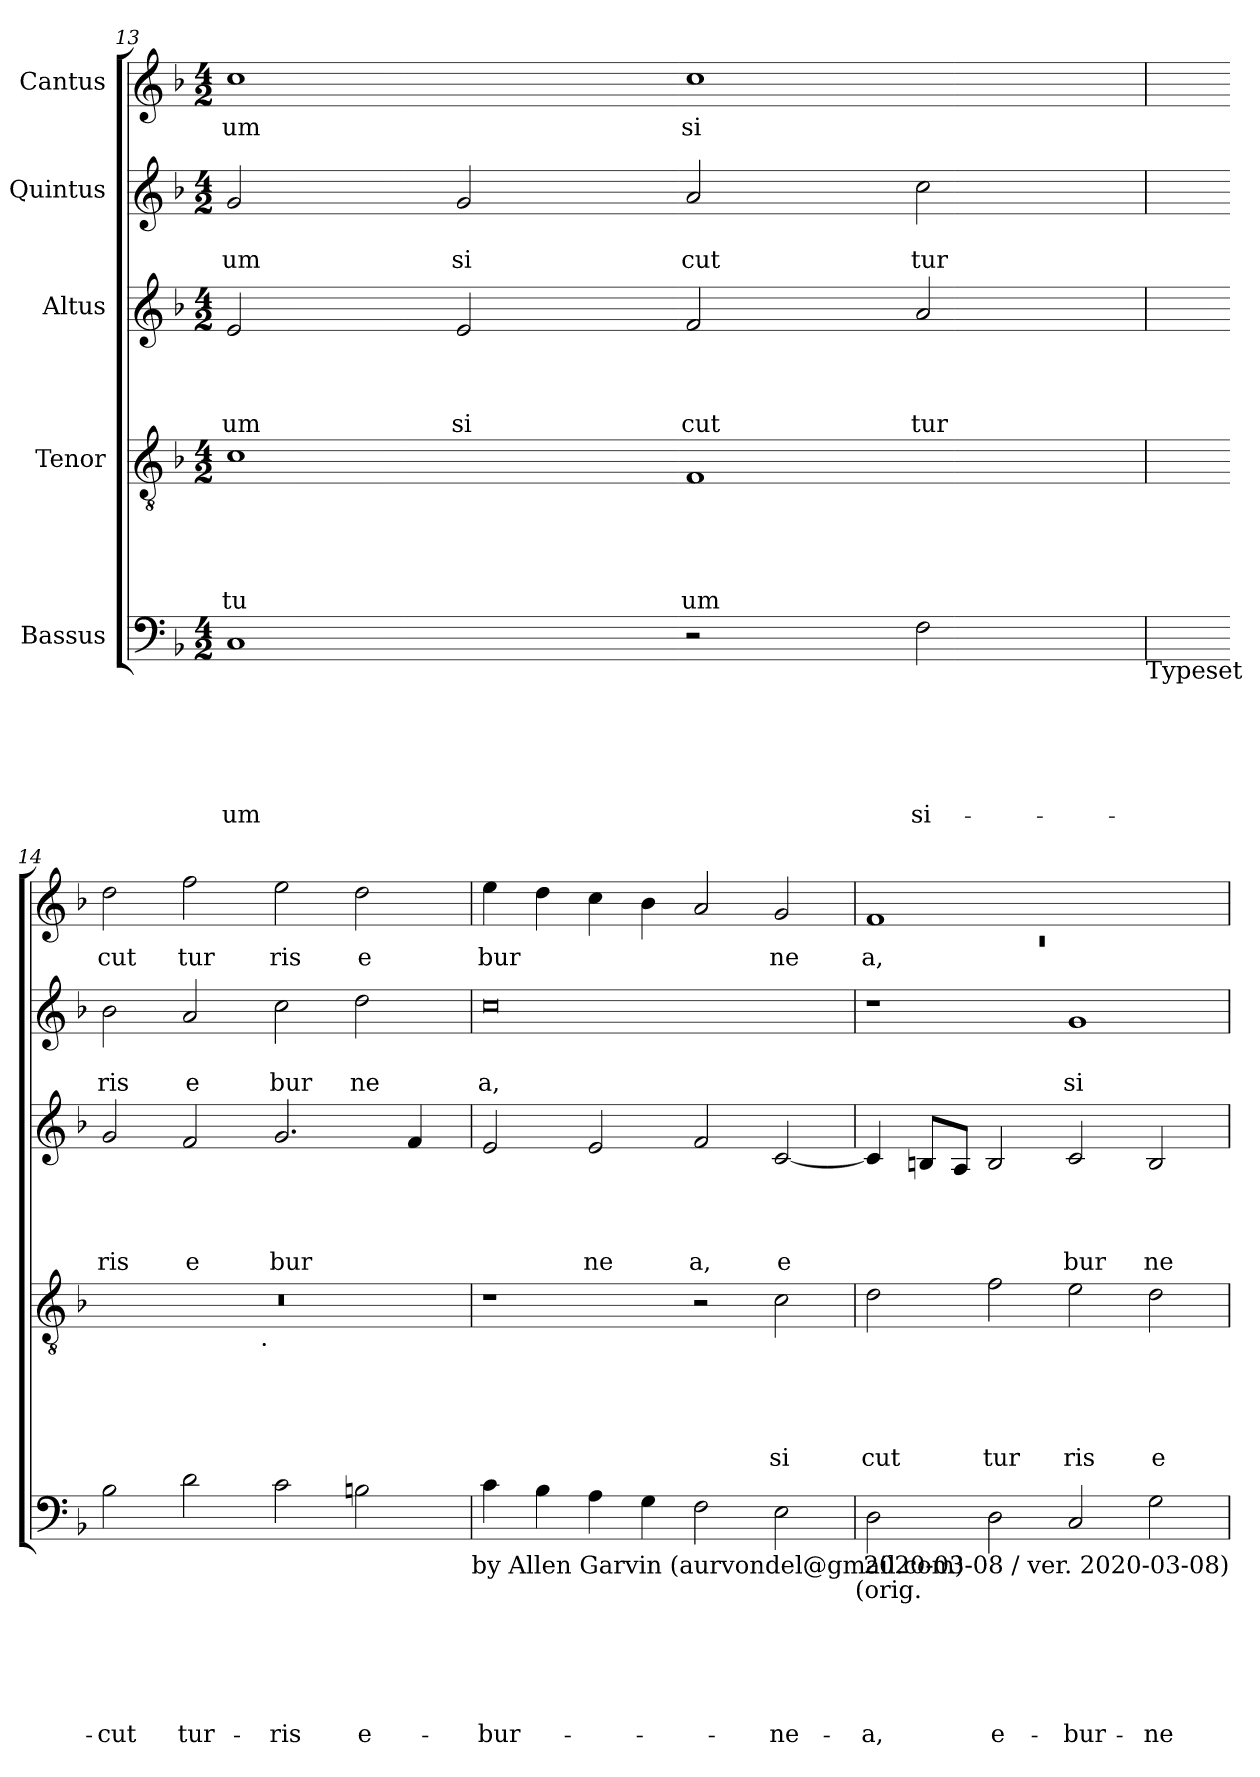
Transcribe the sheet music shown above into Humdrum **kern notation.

**kern	**text	**text	**text	**text	**text	**text	**kern	**text	**text	**text	**text	**text	**kern	**text	**text	**text	**text	**kern	**text	**text	**kern	**text
*part5	*part5	*part5	*part5	*part5	*part5	*part5	*part4	*part4	*part4	*part4	*part4	*part4	*part3	*part3	*part3	*part3	*part3	*part2	*part2	*part2	*part1	*part1
*staff5	*staff5	*staff5	*staff5	*staff5	*staff5	*staff5	*staff4	*staff4	*staff4	*staff4	*staff4	*staff4	*staff3	*staff3	*staff3	*staff3	*staff3	*staff2	*staff2	*staff2	*staff1	*staff1
*I"Bassus	*	*	*	*	*	*	*I"Tenor	*	*	*	*	*	*I"Altus	*	*	*	*	*I"Quintus	*	*	*I"Cantus	*
!!LO:LB:g=z
*clefF4	*	*	*	*	*	*	*clefGv2	*	*	*	*	*	*clefG2	*	*	*	*	*clefG2	*	*	*clefG2	*
*k[b-]	*	*	*	*	*	*	*k[b-]	*	*	*	*	*	*k[b-]	*	*	*	*	*k[b-]	*	*	*k[b-]	*
*F:	*	*	*	*	*	*	*F:	*	*	*	*	*	*F:	*	*	*	*	*F:	*	*	*F:	*
*M4/2	*	*	*	*	*	*	*M4/2	*	*	*	*	*	*M4/2	*	*	*	*	*M4/2	*	*	*M4/2	*
=13	=13	=13	=13	=13	=13	=13	=13	=13	=13	=13	=13	=13	=13	=13	=13	=13	=13	=13	=13	=13	=13	=13
!	!	!	!	!	!	!LO:LY:b	!	!	!	!	!	!LO:LY:b	!	!	!	!	!LO:LY:b	!	!	!LO:LY:b	!	!LO:LY:b
1C	.	.	.	.	.	um	1c	.	.	.	.	tu	2e/	.	.	.	um	2g/	.	um	1cc	um
!	!	!	!	!	!	!	!	!	!	!	!	!	!	!	!	!	!LO:LY:b	!	!	!LO:LY:b	!	!
.	.	.	.	.	.	.	.	.	.	.	.	.	2e/	.	.	.	si	2g/	.	si	.	.
!	!	!	!	!	!	!	!	!	!	!	!	!LO:LY:b	!	!	!	!	!LO:LY:b	!	!	!LO:LY:b	!	!LO:LY:b
2r	.	.	.	.	.	.	1F	.	.	.	.	um	2f/	.	.	.	cut	2a/	.	cut	1cc	si
!	!	!	!	!	!	!LO:LY:b	!	!	!	!	!	!	!	!	!	!	!LO:LY:b	!	!	!LO:LY:b	!	!
2F\	.	.	.	.	.	si-	.	.	.	.	.	.	2a/	.	.	.	tur	2cc\	.	tur	.	.
!LO:TX:b:t=Typeset	!	!	!	!	!	!	!	!	!	!	!	!	!	!	!	!	!	!	!	!	!	!
=14	=14	=14	=14	=14	=14	=14	=14	=14	=14	=14	=14	=14	=14	=14	=14	=14	=14	=14	=14	=14	=14	=14
!	!	!	!	!	!	!LO:LY:b	!	!	!	!	!	!	!	!	!	!	!LO:LY:b	!	!	!LO:LY:b	!	!LO:LY:b
*	*	*	*	*	*	*	*^	*	*	*	*	*	*	*	*	*	*	*	*	*	*	*
2B-\	.	.	.	.	.	-cut	0r	2ryy	.	.	.	.	.	2g/	.	.	.	ris	2b-\	.	ris	2dd\	cut
!	!	!	!	!	!	!LO:LY:b	!	!	!	!	!	!	!	!	!	!	!	!LO:LY:b	!	!	!LO:LY:b	!	!LO:LY:b
2d\	.	.	.	.	.	tur-	.	4...ryy	.	.	.	.	.	2f/	.	.	.	e	2a/	.	e	2ff\	tur
!	!	!	!	!	!	!	!	!LO:TX:b:t=.	!	!	!	!	!	!	!	!	!	!	!	!	!	!	!
.	.	.	.	.	.	.	.	1ryy	.	.	.	.	.	.	.	.	.	.	.	.	.	.	.
!	!	!	!	!	!	!LO:LY:b	!	!	!	!	!	!	!	!	!	!	!	!LO:LY:b	!	!	!LO:LY:b	!	!LO:LY:b
2c\	.	.	.	.	.	-ris	.	.	.	.	.	.	.	2.g/	.	.	.	bur	2cc\	.	bur	2ee\	ris
!	!	!	!	!	!	!LO:LY:b	!	!	!	!	!	!	!	!	!	!	!	!	!	!	!LO:LY:b	!	!LO:LY:b
2Bn\	.	.	.	.	.	e-	.	.	.	.	.	.	.	.	.	.	.	.	2dd\	.	ne	2dd\	e
.	.	.	.	.	.	.	.	.	.	.	.	.	.	4f/	.	.	.	.	.	.	.	.	.
.	.	.	.	.	.	.	.	32ryy	.	.	.	.	.	.	.	.	.	.	.	.	.	.	.
!LO:TX:b:t=by Allen Garvin (aurvondel@gmail.com)	!	!	!	!	!	!	!	!	!	!	!	!	!	!	!	!	!	!	!	!	!	!	!
=15	=15	=15	=15	=15	=15	=15	=15	=15	=15	=15	=15	=15	=15	=15	=15	=15	=15	=15	=15	=15	=15	=15	=15
!	!	!	!	!	!	!LO:LY:b	!	!	!	!	!	!	!	!	!	!	!	!	!	!	!LO:LY:b	!	!LO:LY:b
*	*	*	*	*	*	*	*v	*v	*	*	*	*	*	*	*	*	*	*	*	*	*	*	*
4c\	.	.	.	.	.	-bur-	1r	.	.	.	.	.	2e/	.	.	.	.	0cc	.	a,	4ee\	bur
4B-\	.	.	.	.	.	.	.	.	.	.	.	.	.	.	.	.	.	.	.	.	4dd\	.
!	!	!	!	!	!	!	!	!	!	!	!	!	!	!	!	!	!LO:LY:b	!	!	!	!	!
4A\	.	.	.	.	.	.	.	.	.	.	.	.	2e/	.	.	.	ne	.	.	.	4cc\	.
4G\	.	.	.	.	.	.	.	.	.	.	.	.	.	.	.	.	.	.	.	.	4b-\	.
!	!	!	!	!	!	!	!	!	!	!	!	!	!	!	!	!	!LO:LY:b	!	!	!	!	!
2F\	.	.	.	.	.	.	2r	.	.	.	.	.	2f/	.	.	.	a,	.	.	.	2a/	.
!	!	!	!	!	!	!LO:LY:b	!	!	!	!	!	!LO:LY:b	!	!	!	!	!LO:LY:b	!	!	!	!	!LO:LY:b
2E\	.	.	.	.	.	-ne-	2c\	.	.	.	.	si	[<2c/	.	.	.	e	.	.	.	2g/	ne
!LO:TX:b:t=(orig.	!	!	!	!	!	!	!	!	!	!	!	!	!	!	!	!	!	!	!	!	!	!
=16	=16	=16	=16	=16	=16	=16	=16	=16	=16	=16	=16	=16	=16	=16	=16	=16	=16	=16	=16	=16	=16	=16
*	*	*	*	*	*	*	*	*	*	*	*	*	*	*	*	*	*	*	*	*	*^	*
!	!	!	!	!	!	!LO:LY:b	!	!	!	!	!	!LO:LY:b	!	!	!	!	!	!	!	!	!	!LO:N:vis=1	!LO:LY:b
2D\	.	.	.	.	.	-a,	2d\	.	.	.	.	cut	4c/]	.	.	.	.	1r	.	.	1f	0rc	a,
.	.	.	.	.	.	.	.	.	.	.	.	.	8Bn/L	.	.	.	.	.	.	.	.	.	.
.	.	.	.	.	.	.	.	.	.	.	.	.	8A/J	.	.	.	.	.	.	.	.	.	.
!	!	!	!	!	!	!LO:LY:b	!	!	!	!	!	!LO:LY:b	!	!	!	!	!	!	!	!	!	!	!
2D\	.	.	.	.	.	e-	2f\	.	.	.	.	tur	2B/	.	.	.	.	.	.	.	.	.	.
!	!	!	!	!	!	!LO:LY:b	!	!	!	!	!	!LO:LY:b	!	!	!	!	!LO:LY:b	!	!	!LO:LY:b	!	!	!
2C/	.	.	.	.	.	-bur-	2e\	.	.	.	.	ris	2c/	.	.	.	bur	1g	.	si	1ryy	.	.
!	!	!	!	!	!	!LO:LY:b	!	!	!	!	!	!LO:LY:b	!	!	!	!	!LO:LY:b	!	!	!	!	!	!
2G\	.	.	.	.	.	-ne-	2d\	.	.	.	.	e	2B/	.	.	.	ne	.	.	.	.	.	.
*	*	*	*	*	*	*	*	*	*	*	*	*	*	*	*	*	*	*	*	*	*v	*v	*
!LO:TX:b:t=2020-03-08 / ver. 2020-03-08)	!	!	!	!	!	!	!	!	!	!	!	!	!	!	!	!	!	!	!	!	!	!
=	=	=	=	=	=	=	=	=	=	=	=	=	=	=	=	=	=	=	=	=	=	=
*-	*-	*-	*-	*-	*-	*-	*-	*-	*-	*-	*-	*-	*-	*-	*-	*-	*-	*-	*-	*-	*-	*-
